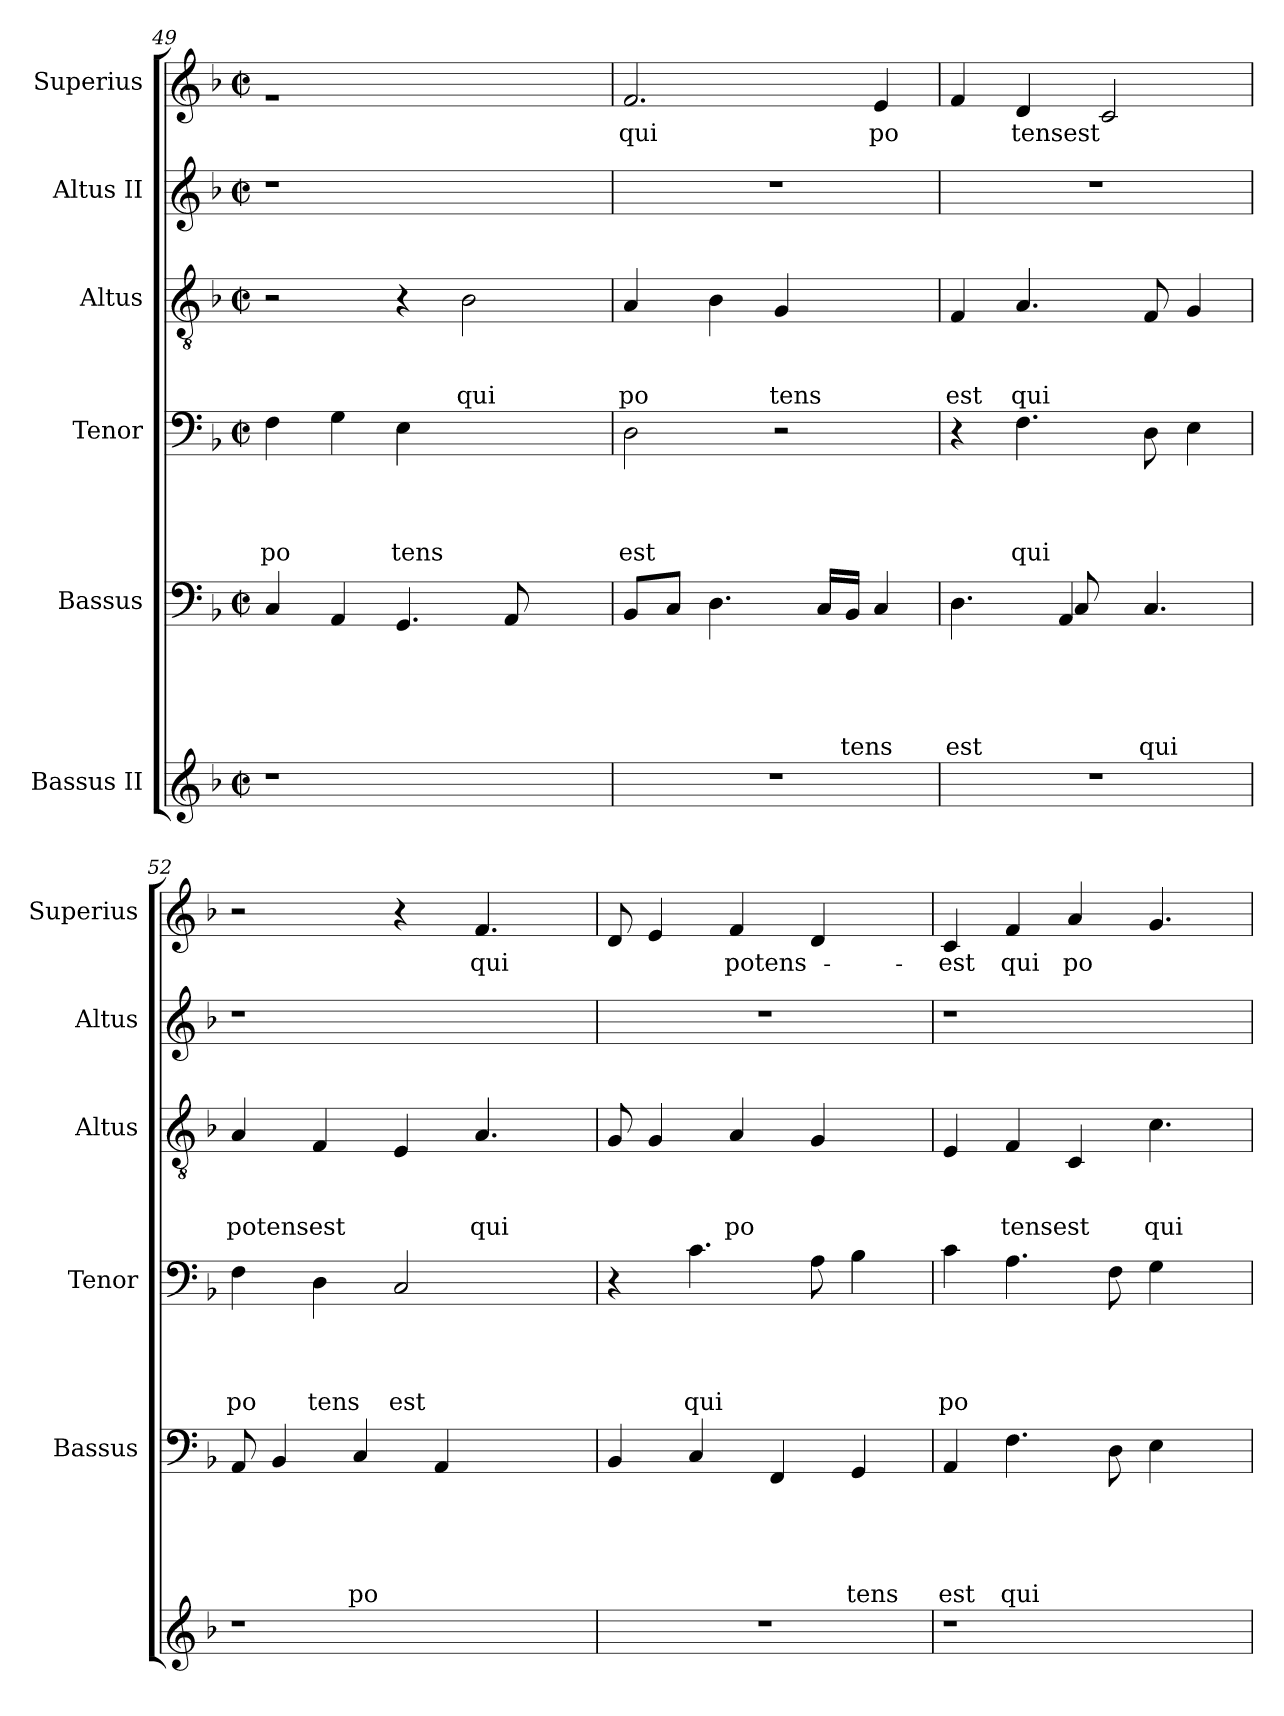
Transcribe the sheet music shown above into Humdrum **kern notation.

**kern	**kern	**text	**text	**text	**text	**text	**kern	**text	**text	**text	**text	**kern	**text	**text	**text	**kern	**kern	**text
*part6	*part5	*part5	*part5	*part5	*part5	*part5	*part4	*part4	*part4	*part4	*part4	*part3	*part3	*part3	*part3	*part2	*part1	*part1
*staff6	*staff5	*staff5	*staff5	*staff5	*staff5	*staff5	*staff4	*staff4	*staff4	*staff4	*staff4	*staff3	*staff3	*staff3	*staff3	*staff2	*staff1	*staff1
*I"Bassus II	*I"Bassus	*	*	*	*	*	*I"Tenor	*	*	*	*	*I"Altus	*	*	*	*I"Altus II	*I"Superius	*
*	*I'Bassus	*	*	*	*	*	*I'Tenor	*	*	*	*	*I'Altus	*	*	*	*I'Altus	*I'Superius	*
*clefG2	*clefF4	*	*	*	*	*	*clefF4	*	*	*	*	*clefGv2	*	*	*	*clefG2	*clefG2	*
*k[b-]	*k[b-]	*	*	*	*	*	*k[b-]	*	*	*	*	*k[b-]	*	*	*	*k[b-]	*k[b-]	*
*F:	*F:	*	*	*	*	*	*F:	*	*	*	*	*F:	*	*	*	*F:	*F:	*
*M2/2	*M2/2	*	*	*	*	*	*M2/2	*	*	*	*	*M2/2	*	*	*	*M2/2	*M2/2	*
*met(c|)	*met(c|)	*	*	*	*	*	*met(c|)	*	*	*	*	*met(c|)	*	*	*	*met(c|)	*met(c|)	*
=49	=49	=49	=49	=49	=49	=49	=49	=49	=49	=49	=49	=49	=49	=49	=49	=49	=49	=49
!	!	!	!	!	!	!	!	!	!	!	!LO:LY:b	!	!	!	!	!	!	!
1r	4C/	.	.	.	.	.	4F\	.	.	.	po	2r	.	.	.	1r	1ra	.
.	4AA/	.	.	.	.	.	4G\	.	.	.	.	.	.	.	.	.	.	.
!	!	!	!	!	!	!	!	!	!	!	!LO:LY:b	!	!	!	!	!	!	!
.	4.GG/	.	.	.	.	.	4E\	.	.	.	tens	4r	.	.	.	.	.	.
!	!	!	!	!	!	!	!	!	!	!	!	!	!	!	!LO:LY:b	!	!	!
.	.	.	.	.	.	.	2ryy	.	.	.	.	2B-\	.	.	qui	.	.	.
.	8AA/	.	.	.	.	.	.	.	.	.	.	.	.	.	.	.	.	.
4ryy	4ryy	.	.	.	.	.	.	.	.	.	.	.	.	.	.	4ryy	4ryy	.
=50	=50	=50	=50	=50	=50	=50	=50	=50	=50	=50	=50	=50	=50	=50	=50	=50	=50	=50
!	!	!	!	!	!	!	!	!	!	!	!LO:LY:b	!	!	!	!LO:LY:b	!	!	!LO:LY:b
1r	8BB-/L	.	.	.	.	.	2D\	.	.	.	est	4A/	.	.	po	1r	2.f/	qui
.	8C/J	.	.	.	.	.	.	.	.	.	.	.	.	.	.	.	.	.
.	4.D\	.	.	.	.	.	.	.	.	.	.	4B-\	.	.	.	.	.	.
!	!	!	!	!	!	!	!	!	!	!	!	!	!	!	!LO:LY:b	!	!	!
.	.	.	.	.	.	.	2r	.	.	.	.	4G/	.	.	tens	.	.	.
.	16C/LL	.	.	.	.	.	.	.	.	.	.	.	.	.	.	.	.	.
!	!	!	!	!	!	!LO:LY:b	!	!	!	!	!	!	!	!	!	!	!	!
.	16BB-/JJ	.	.	.	.	tens	.	.	.	.	.	.	.	.	.	.	.	.
!	!	!	!	!	!	!	!	!	!	!	!	!	!	!	!	!	!	!LO:LY:b
.	4C/	.	.	.	.	.	.	.	.	.	.	4ryy	.	.	.	.	4e/	po
!!LO:PB:g=z
=51	=51	=51	=51	=51	=51	=51	=51	=51	=51	=51	=51	=51	=51	=51	=51	=51	=51	=51
!	!	!	!	!	!	!LO:LY:b	!	!	!	!	!	!	!	!	!LO:LY:b	!	!	!
*	*^	*	*	*	*	*	*	*	*	*	*	*	*	*	*	*	*	*
1r	4.D\	4.ryy	.	.	.	.	est	4r	.	.	.	.	4F/	.	.	est	1r	4f/	.
!	!	!	!	!	!	!	!	!	!	!	!	!LO:LY:b	!	!	!	!LO:LY:b	!	!	!LO:LY:b
.	.	.	.	.	.	.	.	4.F\	.	.	.	qui	4.A/	.	.	qui	.	4d/	tensest
.	4AA/	8C/	.	.	.	.	.	.	.	.	.	.	.	.	.	.	.	.	.
.	.	2ryy	.	.	.	.	.	.	.	.	.	.	.	.	.	.	.	2c/	.
!	!	!	!	!	!	!	!LO:LY:b	!	!	!	!	!	!	!	!	!	!	!	!
.	4.C/	.	.	.	.	.	qui	8D\	.	.	.	.	8F/	.	.	.	.	.	.
.	.	.	.	.	.	.	.	4E\	.	.	.	.	4G/	.	.	.	.	.	.
*	*v	*v	*	*	*	*	*	*	*	*	*	*	*	*	*	*	*	*	*
=52	=52	=52	=52	=52	=52	=52	=52	=52	=52	=52	=52	=52	=52	=52	=52	=52	=52	=52
!	!	!	!	!	!	!	!	!	!	!	!LO:LY:b	!	!	!	!LO:LY:b	!	!	!
1r	8AA/	.	.	.	.	.	4F\	.	.	.	po	4A/	.	.	potensest	1r	2r	.
.	4BB-/	.	.	.	.	.	.	.	.	.	.	.	.	.	.	.	.	.
!	!	!	!	!	!	!	!	!	!	!	!LO:LY:b	!	!	!	!	!	!	!
.	.	.	.	.	.	.	4D\	.	.	.	tens	4F/	.	.	.	.	.	.
!	!	!	!	!	!	!LO:LY:b	!	!	!	!	!	!	!	!	!	!	!	!
.	4C/	.	.	.	.	po	.	.	.	.	.	.	.	.	.	.	.	.
!	!	!	!	!	!	!	!	!	!	!	!LO:LY:b	!	!	!	!	!	!	!
.	.	.	.	.	.	.	2C/	.	.	.	est	4E/	.	.	.	.	4r	.
.	4AA/	.	.	.	.	.	.	.	.	.	.	.	.	.	.	.	.	.
!	!	!	!	!	!	!	!	!	!	!	!	!	!	!	!LO:LY:b	!	!	!LO:LY:b
.	.	.	.	.	.	.	.	.	.	.	.	4.A/	.	.	qui	.	4.f/	qui
.	4ryy	.	.	.	.	.	.	.	.	.	.	.	.	.	.	.	.	.
8ryy	.	.	.	.	.	.	8ryy	.	.	.	.	.	.	.	.	8ryy	.	.
=53	=53	=53	=53	=53	=53	=53	=53	=53	=53	=53	=53	=53	=53	=53	=53	=53	=53	=53
1r	4BB-/	.	.	.	.	.	4r	.	.	.	.	8G/	.	.	.	1r	8d/	.
.	.	.	.	.	.	.	.	.	.	.	.	4G/	.	.	.	.	4e/	.
!	!	!	!	!	!	!	!	!	!	!	!LO:LY:b	!	!	!	!	!	!	!
.	4C/	.	.	.	.	.	4.c\	.	.	.	qui	.	.	.	.	.	.	.
!	!	!	!	!	!	!	!	!	!	!	!	!	!	!	!LO:LY:b	!	!	!LO:LY:b
.	.	.	.	.	.	.	.	.	.	.	.	4A/	.	.	po	.	4f/	potens-
.	4FF/	.	.	.	.	.	.	.	.	.	.	.	.	.	.	.	.	.
.	.	.	.	.	.	.	8A\	.	.	.	.	4G/	.	.	.	.	4d/	.
!	!	!	!	!	!	!LO:LY:b	!	!	!	!	!	!	!	!	!	!	!	!
.	4GG/	.	.	.	.	tens	4B-\	.	.	.	.	.	.	.	.	.	.	.
.	.	.	.	.	.	.	.	.	.	.	.	8ryy	.	.	.	.	8ryy	.
=54	=54	=54	=54	=54	=54	=54	=54	=54	=54	=54	=54	=54	=54	=54	=54	=54	=54	=54
!	!	!	!	!	!	!LO:LY:b	!	!	!	!	!LO:LY:b	!	!	!	!	!	!	!LO:LY:b
1r	4AA/	.	.	.	.	est	4c\	.	.	.	po	4E/	.	.	.	1r	4c/	-est
!	!	!	!	!	!	!LO:LY:b	!	!	!	!	!	!	!	!	!LO:LY:b	!	!	!LO:LY:b
.	4.F\	.	.	.	.	qui	4.A\	.	.	.	.	4F/	.	.	tensest	.	4f/	qui
!	!	!	!	!	!	!	!	!	!	!	!	!	!	!	!	!	!	!LO:LY:b
.	.	.	.	.	.	.	.	.	.	.	.	4C/	.	.	.	.	4a/	po
.	8D\	.	.	.	.	.	8F\	.	.	.	.	.	.	.	.	.	.	.
!	!	!	!	!	!	!	!	!	!	!	!	!	!	!	!LO:LY:b	!	!	!
.	4E\	.	.	.	.	.	4G\	.	.	.	.	4.c\	.	.	qui	.	4.g/	.
8ryy	8ryy	.	.	.	.	.	8ryy	.	.	.	.	.	.	.	.	8ryy	.	.
=	=	=	=	=	=	=	=	=	=	=	=	=	=	=	=	=	=	=
*-	*-	*-	*-	*-	*-	*-	*-	*-	*-	*-	*-	*-	*-	*-	*-	*-	*-	*-
